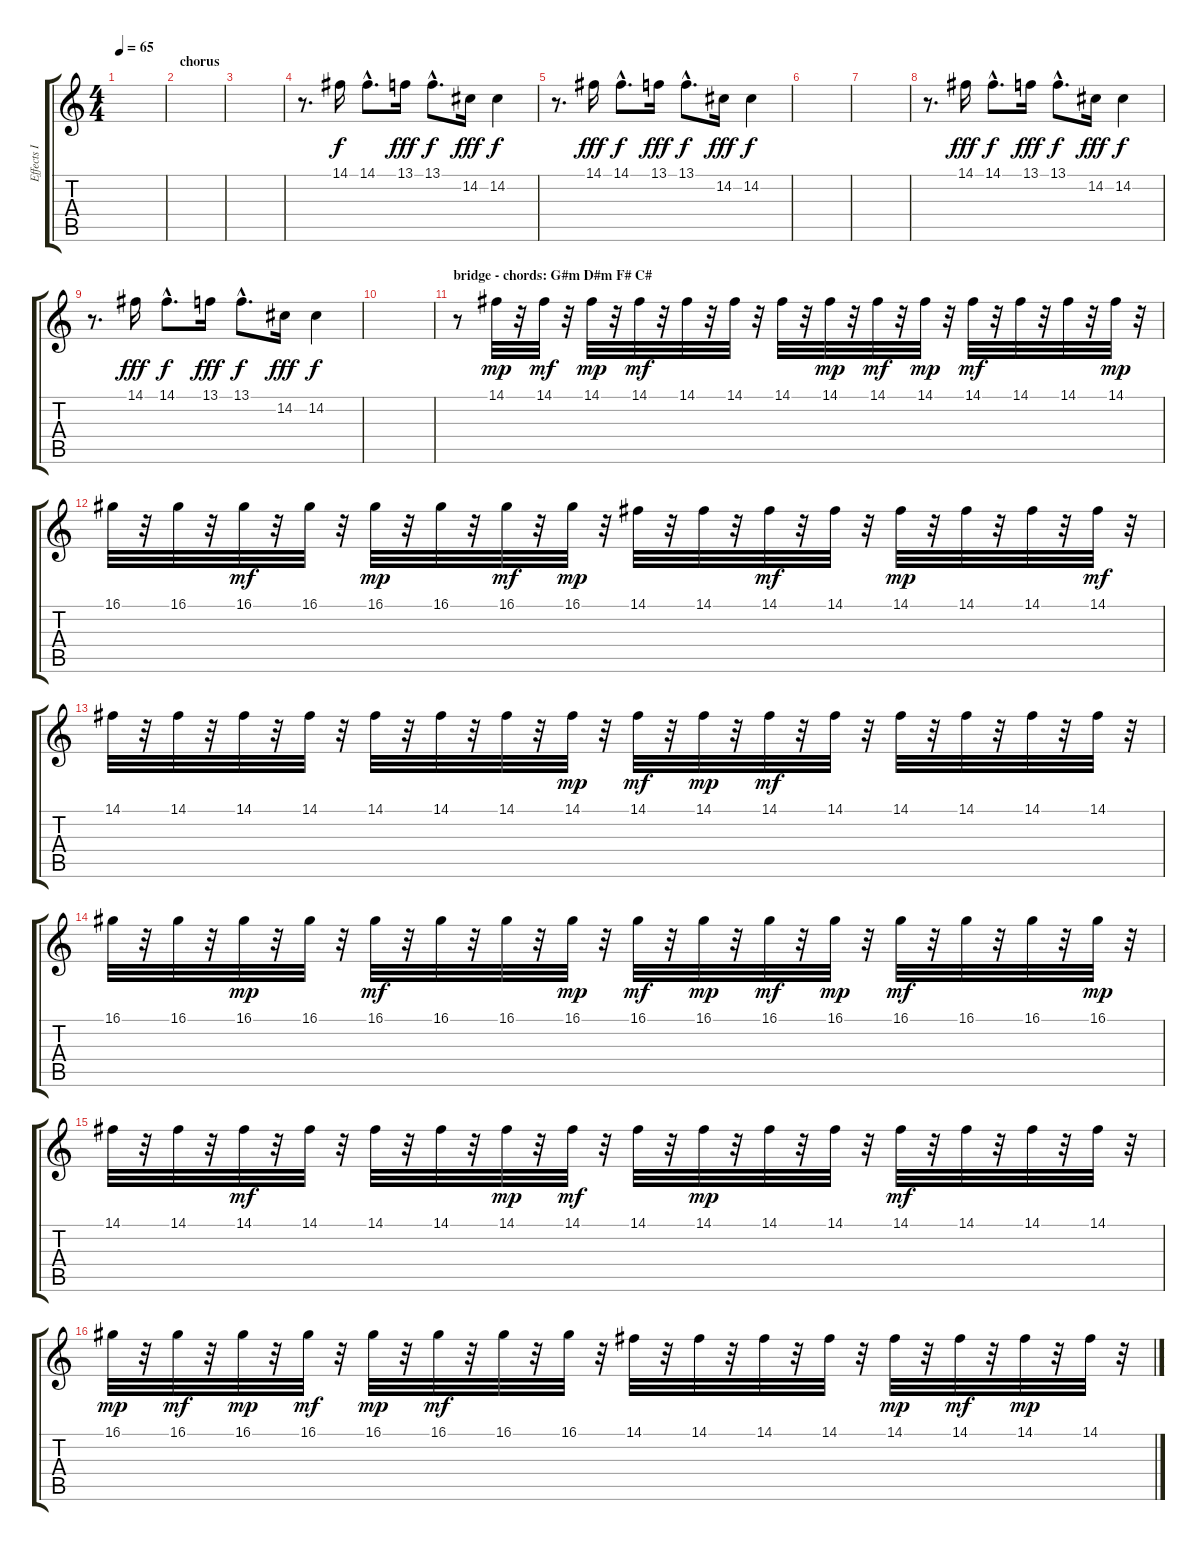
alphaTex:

\track ("Effects I" "Effects I") {instrument shamisen}
\staff {score tabs}
\tuning (E4 B3 G3 D3 A2 E2) {hide}
\ts (4 4)
\tempo 65
\clef g2
\ks c
|
\section ("" "chorus")
|
|
r.8{d volume 7 instrument electricguitarclean} 14.1.16 14.1{hac}.8{d dy f} 13.1.16{dy fff} 13.1{hac}.8{d dy f} 14.2.16{dy fff} 14.2.4{dy f} |
r.8{d} 14.1.16{dy fff} 14.1{hac}.8{d dy f} 13.1.16{dy fff} 13.1{hac}.8{d dy f} 14.2.16{dy fff} 14.2.4{dy f} |
|
|
r.8{d} 14.1.16{dy fff} 14.1{hac}.8{d dy f} 13.1.16{dy fff} 13.1{hac}.8{d dy f} 14.2.16{dy fff} 14.2.4{dy f} |
r.8{d} 14.1.16{dy fff} 14.1{hac}.8{d dy f} 13.1.16{dy fff} 13.1{hac}.8{d dy f} 14.2.16{dy fff} 14.2.4{dy f} |
|
\section ("" "bridge - chords: G#m D#m F# C#")
r.8 14.1.32{dy mp volume 9 instrument overdrivenguitar} r.32 14.1.32{dy mf} r.32 14.1.32{dy mp} r.32 14.1.32{dy mf} r.32 14.1.32 r.32 14.1.32 r.32 14.1.32 r.32 14.1.32{dy mp} r.32 14.1.32{dy mf} r.32 14.1.32{dy mp} r.32 14.1.32{dy mf} r.32 14.1.32 r.32 14.1.32 r.32 14.1.32{dy mp} r.32 |
16.1.32 r.32 16.1.32 r.32 16.1.32{dy mf} r.32 16.1.32 r.32 16.1.32{dy mp} r.32 16.1.32 r.32 16.1.32{dy mf} r.32 16.1.32{dy mp} r.32 14.1.32 r.32 14.1.32 r.32 14.1.32{dy mf} r.32 14.1.32 r.32 14.1.32{dy mp} r.32 14.1.32 r.32 14.1.32 r.32 14.1.32{dy mf} r.32 |
14.1.32 r.32 14.1.32 r.32 14.1.32 r.32 14.1.32 r.32 14.1.32 r.32 14.1.32 r.32 14.1.32 r.32 14.1.32{dy mp} r.32 14.1.32{dy mf} r.32 14.1.32{dy mp} r.32 14.1.32{dy mf} r.32 14.1.32 r.32 14.1.32 r.32 14.1.32 r.32 14.1.32 r.32 14.1.32 r.32 |
16.1.32 r.32 16.1.32 r.32 16.1.32{dy mp} r.32 16.1.32 r.32 16.1.32{dy mf} r.32 16.1.32 r.32 16.1.32 r.32 16.1.32{dy mp} r.32 16.1.32{dy mf} r.32 16.1.32{dy mp} r.32 16.1.32{dy mf} r.32 16.1.32{dy mp} r.32 16.1.32{dy mf} r.32 16.1.32 r.32 16.1.32 r.32 16.1.32{dy mp} r.32 |
14.1.32 r.32 14.1.32 r.32 14.1.32{dy mf} r.32 14.1.32 r.32 14.1.32 r.32 14.1.32 r.32 14.1.32{dy mp} r.32 14.1.32{dy mf} r.32 14.1.32 r.32 14.1.32{dy mp} r.32 14.1.32 r.32 14.1.32 r.32 14.1.32{dy mf} r.32 14.1.32 r.32 14.1.32 r.32 14.1.32 r.32 |
16.1.32{dy mp} r.32 16.1.32{dy mf} r.32 16.1.32{dy mp} r.32 16.1.32{dy mf} r.32 16.1.32{dy mp} r.32 16.1.32{dy mf} r.32 16.1.32 r.32 16.1.32 r.32 14.1.32 r.32 14.1.32 r.32 14.1.32 r.32 14.1.32 r.32 14.1.32{dy mp} r.32 14.1.32{dy mf} r.32 14.1.32{dy mp} r.32 14.1.32 r.32
